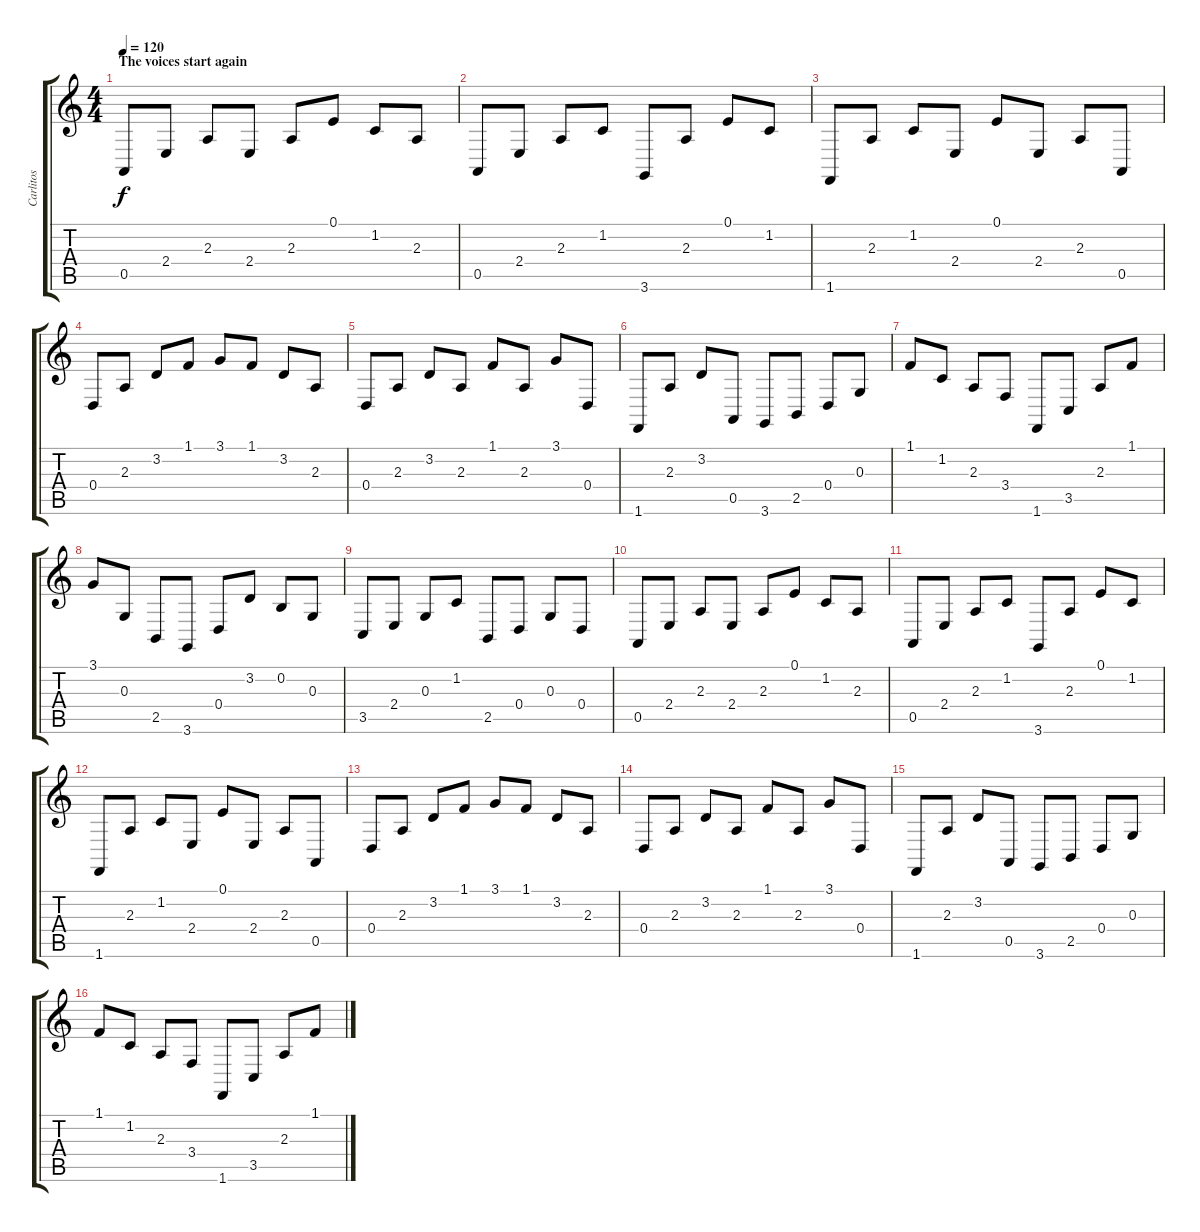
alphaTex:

\track ("Carlitos" "Carlitos") {instrument stringensemble1}
\staff {score tabs}
\tuning (E4 B3 G3 D3 A2 E2) {hide}
\ts (4 4)
\section ("" "The voices start again")
\tempo 120
\clef g2
\ks c
0.5.8{dy f} 2.4.8 2.3.8 2.4.8 2.3.8 0.1.8 1.2.8 2.3.8 |
0.5.8 2.4.8 2.3.8 1.2.8 3.6.8 2.3.8 0.1.8 1.2.8 |
1.6.8 2.3.8 1.2.8 2.4.8 0.1.8 2.4.8 2.3.8 0.5.8 |
0.4.8 2.3.8 3.2.8 1.1.8 3.1.8 1.1.8 3.2.8 2.3.8 |
0.4.8 2.3.8 3.2.8 2.3.8 1.1.8 2.3.8 3.1.8 0.4.8 |
1.6.8 2.3.8 3.2.8 0.5.8 3.6.8 2.5.8 0.4.8 0.3.8 |
1.1.8 1.2.8 2.3.8 3.4.8 1.6.8 3.5.8 2.3.8 1.1.8 |
3.1.8 0.3.8 2.5.8 3.6.8 0.4.8 3.2.8 0.2.8 0.3.8 |
3.5.8 2.4.8 0.3.8 1.2.8 2.5.8 0.4.8 0.3.8 0.4.8 |
0.5.8 2.4.8 2.3.8 2.4.8 2.3.8 0.1.8 1.2.8 2.3.8 |
0.5.8 2.4.8 2.3.8 1.2.8 3.6.8 2.3.8 0.1.8 1.2.8 |
1.6.8 2.3.8 1.2.8 2.4.8 0.1.8 2.4.8 2.3.8 0.5.8 |
0.4.8 2.3.8 3.2.8 1.1.8 3.1.8 1.1.8 3.2.8 2.3.8 |
0.4.8 2.3.8 3.2.8 2.3.8 1.1.8 2.3.8 3.1.8 0.4.8 |
1.6.8 2.3.8 3.2.8 0.5.8 3.6.8 2.5.8 0.4.8 0.3.8 |
1.1.8 1.2.8 2.3.8 3.4.8 1.6.8 3.5.8 2.3.8 1.1.8
